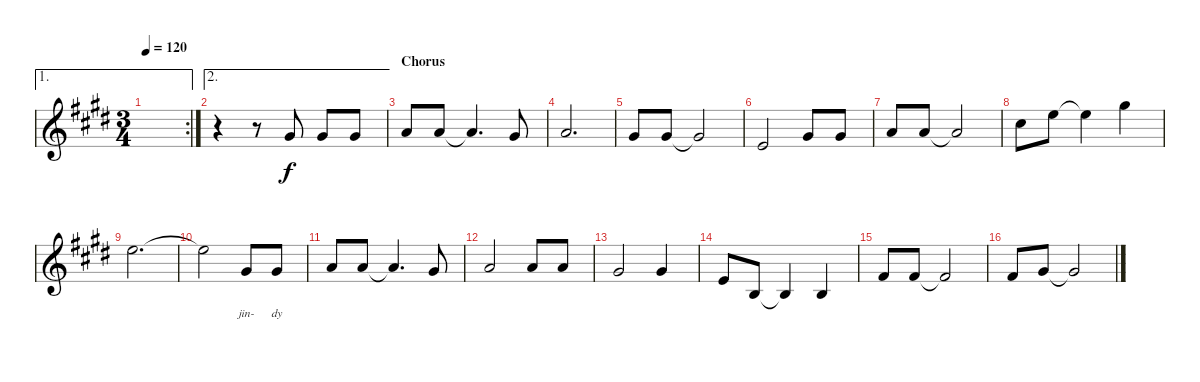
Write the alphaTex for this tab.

\defaultSystemsLayout 4
\bracketExtendMode groupsimilarinstruments
\singleTrackTrackNamePolicy hidden
\multiTrackTrackNamePolicy allsystems
\otherSystemsTrackNameOrientation horizontal
\track ("Voice2" "Voice2") {mute instrument acousticguitarsteel}
\staff {score}
\tuning (E4 B3 G3 D3 A2 E2)
\ae 1
\rc 2
\ts (3 4)
\tempo 120
\clef g2
\scale
0.354497
\ks e
|
\ae 2
\scale
0.333333 r.4 r.8 1.3.8 1.3.8 1.3.8 |
\section ("" "Chorus")
\scale
0.333333 2.3.8{lyrics (0 "") lyrics (1 "") lyrics (2 "") lyrics (3 "") lyrics (4 "")} 2.3.8{lyrics (0 "") lyrics (1 "") lyrics (2 "") lyrics (3 "") lyrics (4 "")} 2.3{t}.4{d lyrics (0 "") lyrics (1 "") lyrics (2 "") lyrics (3 "") lyrics (4 "")} 1.3.8{lyrics (0 "") lyrics (1 "") lyrics (2 "") lyrics (3 "") lyrics (4 "")} |
\scale
0.333333 2.3.2{d} |
\scale
0.333333 1.3.8 1.3.8 1.3{t}.2 |
\scale
0.333333 2.4.2 1.3.8 1.3.8 |
\scale
0.333333 2.3.8{lyrics (0 "") lyrics (1 "") lyrics (2 "") lyrics (3 "") lyrics (4 "")} 2.3.8{lyrics (0 "") lyrics (1 "") lyrics (2 "") lyrics (3 "") lyrics (4 "")} 2.3{t}.2{lyrics (0 "") lyrics (1 "") lyrics (2 "") lyrics (3 "") lyrics (4 "")} |
\scale
0.333333 6.3.8 5.2.8 5.2{t}.4 9.2.4 |
\scale
0.333333 5.2.2{d} |
\scale
0.333333 5.2{t}.2{lyrics (0 "") lyrics (1 "") lyrics (2 "") lyrics (3 "") lyrics (4 "")} 6.4.8{lyrics (0 "jin-") lyrics (1 "") lyrics (2 "") lyrics (3 "") lyrics (4 "")} 6.4.8{lyrics (0 "dy") lyrics (1 "") lyrics (2 "") lyrics (3 "") lyrics (4 "")} |
\scale
0.333333 12.5.8 7.4.8 7.4{t}.4{d} 6.4.8 |
\scale
0.333333 2.3.2 2.3.8 2.3.8 |
\scale
0.333333 1.3.2 1.3.4 |
\scale
0.333333 2.4.8 2.5.8 2.5{t}.4 2.5.4 |
\scale
0.333333 4.4.8 4.4.8 4.4{t}.2 |
\scale
0.333333 4.4.8 1.3.8 1.3{t}.2
